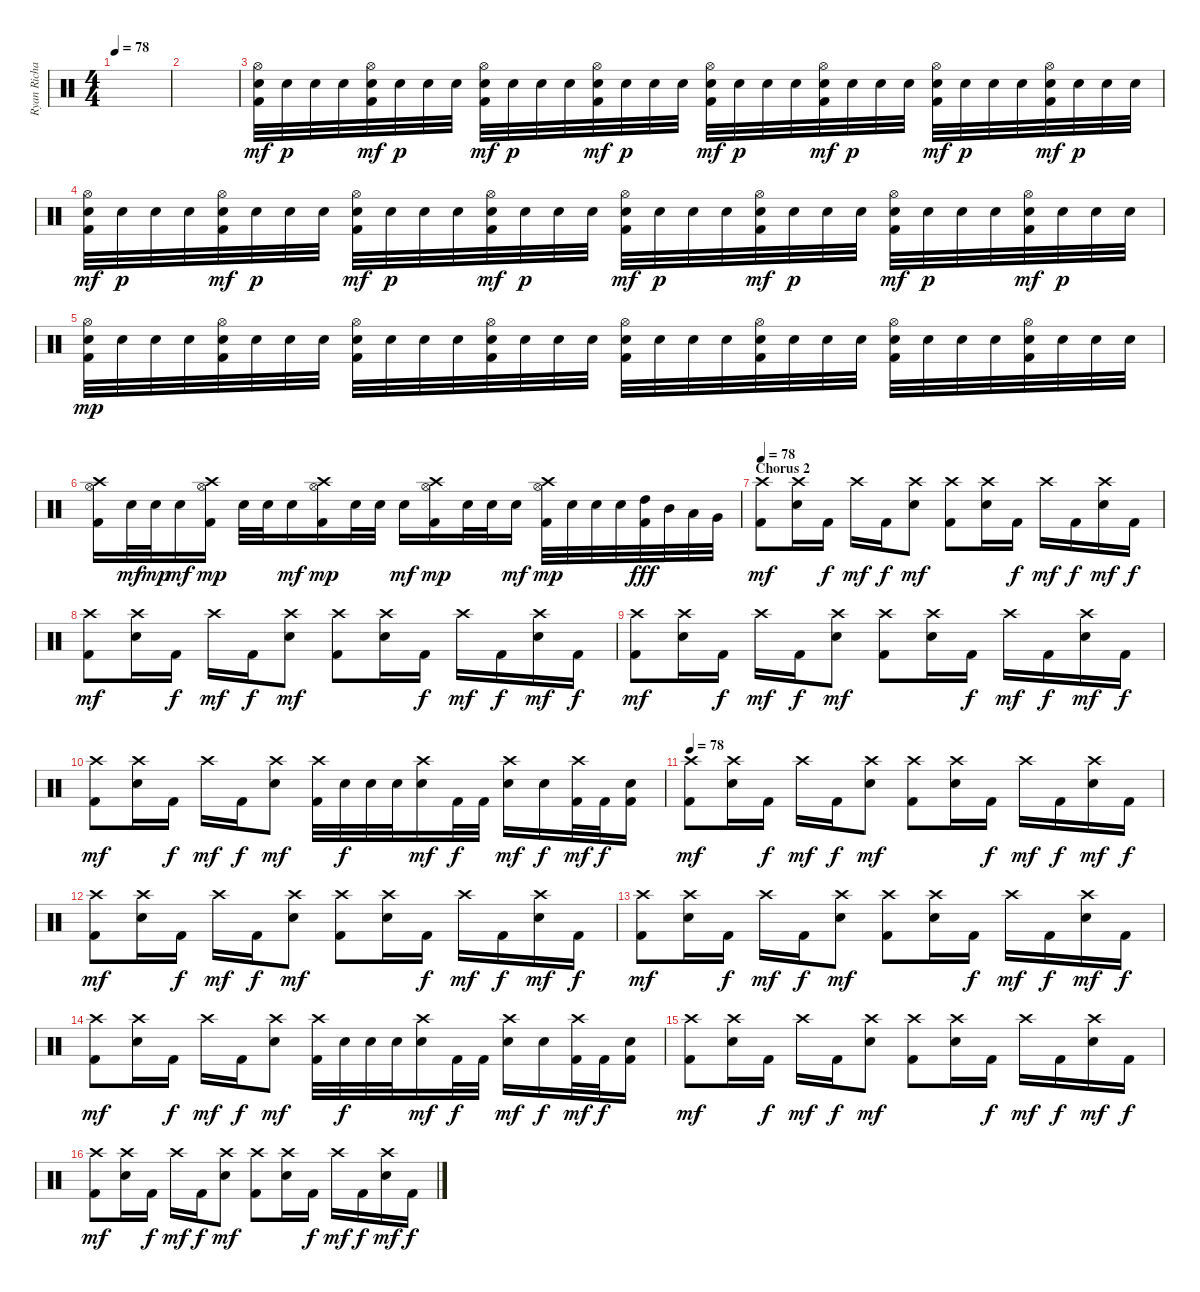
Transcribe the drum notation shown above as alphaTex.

\track ("Ryan Richards" "Ryan Richa") {instrument percussion}
\staff {score}
\articulation defaults
\ts (4 4)
\tempo 78
\clef neutral
\ks c
|
|
("Hi-Hat (open)" "Snare (hit) 2" "Kick (hit) 2").32{dy mf} "Snare (hit) 2".32{dy p} "Snare (hit) 2".32 "Snare (hit) 2".32 ("Hi-Hat (open)" "Snare (hit) 2" "Kick (hit) 2").32{dy mf} "Snare (hit) 2".32{dy p} "Snare (hit) 2".32 "Snare (hit) 2".32 ("Hi-Hat (open)" "Snare (hit) 2" "Kick (hit) 2").32{dy mf} "Snare (hit) 2".32{dy p} "Snare (hit) 2".32 "Snare (hit) 2".32 ("Hi-Hat (open)" "Snare (hit) 2" "Kick (hit) 2").32{dy mf} "Snare (hit) 2".32{dy p} "Snare (hit) 2".32 "Snare (hit) 2".32 ("Hi-Hat (open)" "Snare (hit) 2" "Kick (hit) 2").32{dy mf} "Snare (hit) 2".32{dy p} "Snare (hit) 2".32 "Snare (hit) 2".32 ("Hi-Hat (open)" "Snare (hit) 2" "Kick (hit) 2").32{dy mf} "Snare (hit) 2".32{dy p} "Snare (hit) 2".32 "Snare (hit) 2".32 ("Hi-Hat (open)" "Snare (hit) 2" "Kick (hit) 2").32{dy mf} "Snare (hit) 2".32{dy p} "Snare (hit) 2".32 "Snare (hit) 2".32 ("Hi-Hat (open)" "Snare (hit) 2" "Kick (hit) 2").32{dy mf} "Snare (hit) 2".32{dy p} "Snare (hit) 2".32 "Snare (hit) 2".32 |
("Hi-Hat (open)" "Snare (hit) 2" "Kick (hit) 2").32{dy mf} "Snare (hit) 2".32{dy p} "Snare (hit) 2".32 "Snare (hit) 2".32 ("Hi-Hat (open)" "Snare (hit) 2" "Kick (hit) 2").32{dy mf} "Snare (hit) 2".32{dy p} "Snare (hit) 2".32 "Snare (hit) 2".32 ("Hi-Hat (open)" "Snare (hit) 2" "Kick (hit) 2").32{dy mf} "Snare (hit) 2".32{dy p} "Snare (hit) 2".32 "Snare (hit) 2".32 ("Hi-Hat (open)" "Snare (hit) 2" "Kick (hit) 2").32{dy mf} "Snare (hit) 2".32{dy p} "Snare (hit) 2".32 "Snare (hit) 2".32 ("Hi-Hat (open)" "Snare (hit) 2" "Kick (hit) 2").32{dy mf} "Snare (hit) 2".32{dy p} "Snare (hit) 2".32 "Snare (hit) 2".32 ("Hi-Hat (open)" "Snare (hit) 2" "Kick (hit) 2").32{dy mf} "Snare (hit) 2".32{dy p} "Snare (hit) 2".32 "Snare (hit) 2".32 ("Hi-Hat (open)" "Snare (hit) 2" "Kick (hit) 2").32{dy mf} "Snare (hit) 2".32{dy p} "Snare (hit) 2".32 "Snare (hit) 2".32 ("Hi-Hat (open)" "Snare (hit) 2" "Kick (hit) 2").32{dy mf} "Snare (hit) 2".32{dy p} "Snare (hit) 2".32 "Snare (hit) 2".32 |
("Hi-Hat (open)" "Snare (hit) 2" "Kick (hit) 2").32{dy mp} "Snare (hit) 2".32 "Snare (hit) 2".32 "Snare (hit) 2".32 ("Hi-Hat (open)" "Snare (hit) 2" "Kick (hit) 2").32 "Snare (hit) 2".32 "Snare (hit) 2".32 "Snare (hit) 2".32 ("Hi-Hat (open)" "Snare (hit) 2" "Kick (hit) 2").32 "Snare (hit) 2".32 "Snare (hit) 2".32 "Snare (hit) 2".32 ("Hi-Hat (open)" "Snare (hit) 2" "Kick (hit) 2").32 "Snare (hit) 2".32 "Snare (hit) 2".32 "Snare (hit) 2".32 ("Hi-Hat (open)" "Snare (hit) 2" "Kick (hit) 2").32 "Snare (hit) 2".32 "Snare (hit) 2".32 "Snare (hit) 2".32 ("Hi-Hat (open)" "Snare (hit) 2" "Kick (hit) 2").32 "Snare (hit) 2".32 "Snare (hit) 2".32 "Snare (hit) 2".32 ("Hi-Hat (open)" "Snare (hit) 2" "Kick (hit) 2").32 "Snare (hit) 2".32 "Snare (hit) 2".32 "Snare (hit) 2".32 ("Hi-Hat (open)" "Snare (hit) 2" "Kick (hit) 2").32 "Snare (hit) 2".32 "Snare (hit) 2".32 "Snare (hit) 2".32 |
("Hi-Hat (open)" "Crash high (hit)" "Kick (hit) 2").16 "Snare (hit) 2".32{dy mf} "Snare (hit) 2".32{dy mp} "Snare (hit) 2".16{dy mf} ("Hi-Hat (open)" "Crash high (hit)" "Kick (hit) 2").16{dy mp} "Snare (hit) 2".32 "Snare (hit) 2".32 "Snare (hit) 2".16{dy mf} ("Hi-Hat (open)" "Crash high (hit)" "Kick (hit) 2").16{dy mp} "Snare (hit) 2".32 "Snare (hit) 2".32 "Snare (hit) 2".16{dy mf} ("Hi-Hat (open)" "Crash high (hit)" "Kick (hit) 2").16{dy mp} "Snare (hit) 2".32 "Snare (hit) 2".32 "Snare (hit) 2".16{dy mf} ("Hi-Hat (open)" "Crash high (hit)" "Kick (hit) 2").32{dy mp} "Snare (hit) 2".32 "Snare (hit) 2".32 "Snare (hit) 2".32 ("High Tom (hit)" "Kick (hit) 2").32{dy fff} "Mid Tom (hit)".32 "Low Tom (hit)".32 "Very Low Tom (hit)".32 |
\section ("" "Chorus 2")
\tempo 78
("Crash high (hit)" "Kick (hit) 2").8{dy mf volume 14} ("Crash high (hit)" "Snare (hit) 2").16 "Kick (hit) 2".16{dy f} "Crash high (hit)".16{dy mf} "Kick (hit) 2".16{dy f} ("Crash high (hit)" "Snare (hit) 2").8{dy mf} ("Crash high (hit)" "Kick (hit) 2").8 ("Crash high (hit)" "Snare (hit) 2").16 "Kick (hit) 2".16{dy f} "Crash high (hit)".16{dy mf} "Kick (hit) 2".16{dy f} ("Crash high (hit)" "Snare (hit) 2").16{dy mf} "Kick (hit) 2".16{dy f} |
("Crash high (hit)" "Kick (hit) 2").8{dy mf} ("Crash high (hit)" "Snare (hit) 2").16 "Kick (hit) 2".16{dy f} "Crash high (hit)".16{dy mf} "Kick (hit) 2".16{dy f} ("Crash high (hit)" "Snare (hit) 2").8{dy mf} ("Crash high (hit)" "Kick (hit) 2").8 ("Crash high (hit)" "Snare (hit) 2").16 "Kick (hit) 2".16{dy f} "Crash high (hit)".16{dy mf} "Kick (hit) 2".16{dy f} ("Crash high (hit)" "Snare (hit) 2").16{dy mf} "Kick (hit) 2".16{dy f} |
("Crash high (hit)" "Kick (hit) 2").8{dy mf} ("Crash high (hit)" "Snare (hit) 2").16 "Kick (hit) 2".16{dy f} "Crash high (hit)".16{dy mf} "Kick (hit) 2".16{dy f} ("Crash high (hit)" "Snare (hit) 2").8{dy mf} ("Crash high (hit)" "Kick (hit) 2").8 ("Crash high (hit)" "Snare (hit) 2").16 "Kick (hit) 2".16{dy f} "Crash high (hit)".16{dy mf} "Kick (hit) 2".16{dy f} ("Crash high (hit)" "Snare (hit) 2").16{dy mf} "Kick (hit) 2".16{dy f} |
("Crash high (hit)" "Kick (hit) 2").8{dy mf} ("Crash high (hit)" "Snare (hit) 2").16 "Kick (hit) 2".16{dy f} "Crash high (hit)".16{dy mf} "Kick (hit) 2".16{dy f} ("Crash high (hit)" "Snare (hit) 2").8{dy mf} ("Crash high (hit)" "Kick (hit) 2").32 "Snare (hit) 2".32{dy f} "Snare (hit) 2".32 "Snare (hit) 2".32 ("Crash high (hit)" "Snare (hit) 2").16{dy mf} "Kick (hit) 2".32{dy f} "Kick (hit) 2".32 ("Crash high (hit)" "Snare (hit) 2").16{dy mf} "Snare (hit) 2".16{dy f} ("Crash high (hit)" "Kick (hit) 2").32{dy mf} "Kick (hit) 2".32{dy f} ("Snare (hit) 2" "Kick (hit) 2").16 |
\tempo 78
("Crash high (hit)" "Kick (hit) 2").8{dy mf volume 14} ("Crash high (hit)" "Snare (hit) 2").16 "Kick (hit) 2".16{dy f} "Crash high (hit)".16{dy mf} "Kick (hit) 2".16{dy f} ("Crash high (hit)" "Snare (hit) 2").8{dy mf} ("Crash high (hit)" "Kick (hit) 2").8 ("Crash high (hit)" "Snare (hit) 2").16 "Kick (hit) 2".16{dy f} "Crash high (hit)".16{dy mf} "Kick (hit) 2".16{dy f} ("Crash high (hit)" "Snare (hit) 2").16{dy mf} "Kick (hit) 2".16{dy f} |
("Crash high (hit)" "Kick (hit) 2").8{dy mf} ("Crash high (hit)" "Snare (hit) 2").16 "Kick (hit) 2".16{dy f} "Crash high (hit)".16{dy mf} "Kick (hit) 2".16{dy f} ("Crash high (hit)" "Snare (hit) 2").8{dy mf} ("Crash high (hit)" "Kick (hit) 2").8 ("Crash high (hit)" "Snare (hit) 2").16 "Kick (hit) 2".16{dy f} "Crash high (hit)".16{dy mf} "Kick (hit) 2".16{dy f} ("Crash high (hit)" "Snare (hit) 2").16{dy mf} "Kick (hit) 2".16{dy f} |
("Crash high (hit)" "Kick (hit) 2").8{dy mf} ("Crash high (hit)" "Snare (hit) 2").16 "Kick (hit) 2".16{dy f} "Crash high (hit)".16{dy mf} "Kick (hit) 2".16{dy f} ("Crash high (hit)" "Snare (hit) 2").8{dy mf} ("Crash high (hit)" "Kick (hit) 2").8 ("Crash high (hit)" "Snare (hit) 2").16 "Kick (hit) 2".16{dy f} "Crash high (hit)".16{dy mf} "Kick (hit) 2".16{dy f} ("Crash high (hit)" "Snare (hit) 2").16{dy mf} "Kick (hit) 2".16{dy f} |
("Crash high (hit)" "Kick (hit) 2").8{dy mf} ("Crash high (hit)" "Snare (hit) 2").16 "Kick (hit) 2".16{dy f} "Crash high (hit)".16{dy mf} "Kick (hit) 2".16{dy f} ("Crash high (hit)" "Snare (hit) 2").8{dy mf} ("Crash high (hit)" "Kick (hit) 2").32 "Snare (hit) 2".32{dy f} "Snare (hit) 2".32 "Snare (hit) 2".32 ("Crash high (hit)" "Snare (hit) 2").16{dy mf} "Kick (hit) 2".32{dy f} "Kick (hit) 2".32 ("Crash high (hit)" "Snare (hit) 2").16{dy mf} "Snare (hit) 2".16{dy f} ("Crash high (hit)" "Kick (hit) 2").32{dy mf} "Kick (hit) 2".32{dy f} ("Snare (hit) 2" "Kick (hit) 2").16 |
("Crash high (hit)" "Kick (hit) 2").8{dy mf} ("Crash high (hit)" "Snare (hit) 2").16 "Kick (hit) 2".16{dy f} "Crash high (hit)".16{dy mf} "Kick (hit) 2".16{dy f} ("Crash high (hit)" "Snare (hit) 2").8{dy mf} ("Crash high (hit)" "Kick (hit) 2").8 ("Crash high (hit)" "Snare (hit) 2").16 "Kick (hit) 2".16{dy f} "Crash high (hit)".16{dy mf} "Kick (hit) 2".16{dy f} ("Crash high (hit)" "Snare (hit) 2").16{dy mf} "Kick (hit) 2".16{dy f} |
("Crash high (hit)" "Kick (hit) 2").8{dy mf} ("Crash high (hit)" "Snare (hit) 2").16 "Kick (hit) 2".16{dy f} "Crash high (hit)".16{dy mf} "Kick (hit) 2".16{dy f} ("Crash high (hit)" "Snare (hit) 2").8{dy mf} ("Crash high (hit)" "Kick (hit) 2").8 ("Crash high (hit)" "Snare (hit) 2").16 "Kick (hit) 2".16{dy f} "Crash high (hit)".16{dy mf} "Kick (hit) 2".16{dy f} ("Crash high (hit)" "Snare (hit) 2").16{dy mf} "Kick (hit) 2".16{dy f}
